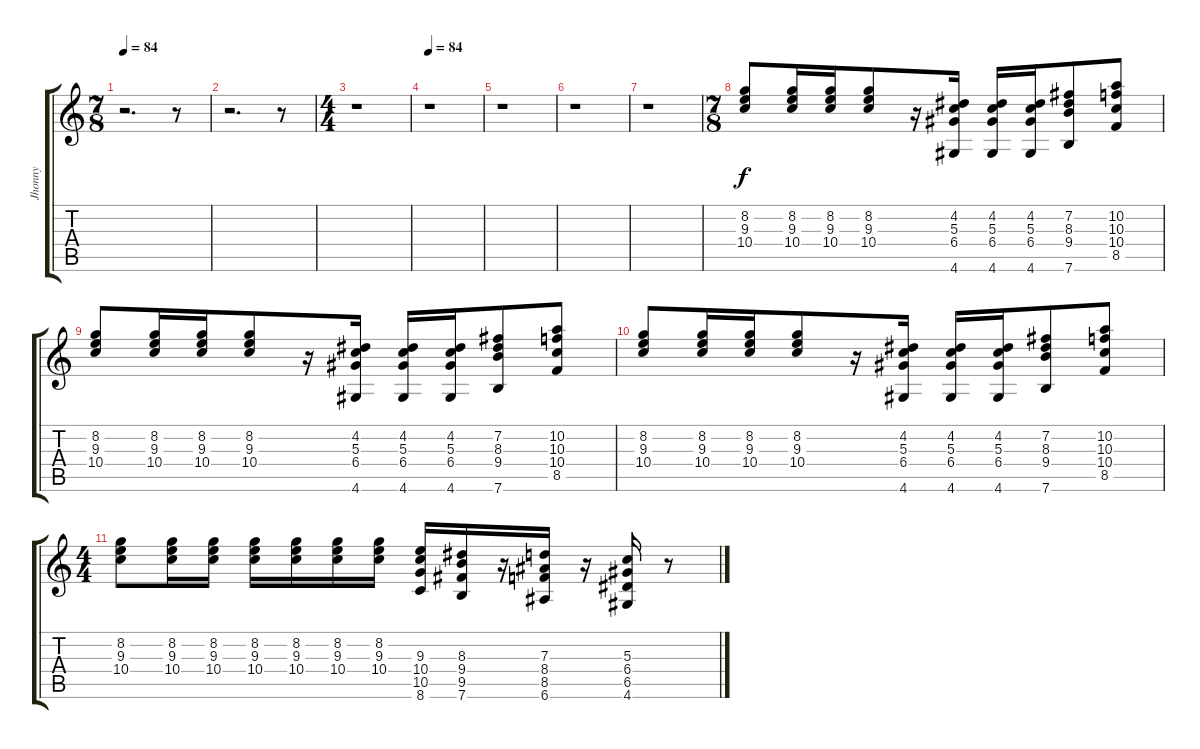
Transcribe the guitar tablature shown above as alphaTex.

\track ("Jhonny" "Jhonny") {instrument electricguitarjazz}
\staff {score tabs}
\tuning (E4 B3 G3 D3 A2 E2) {hide}
\ts (7 8)
\tempo 84
\clef g2
\ks c
r.2{d dy f} r.8 |
r.2{d} r.8 |
\ts (4 4)
r.1 |
\tempo 84
r.1 |
r.1 |
r.1 |
r.1 |
\ts (7 8)
(8.2 9.3 10.4).8 (8.2 9.3 10.4).16 (8.2 9.3 10.4).16 (8.2 9.3 10.4).8 r.16 (4.2 5.3 6.4 4.6).16 (4.2 5.3 6.4 4.6).16 (4.2 5.3 6.4 4.6).16 (7.2 8.3 9.4 7.6).8 (10.2 10.3 10.4 8.5).8 |
(8.2 9.3 10.4).8 (8.2 9.3 10.4).16 (8.2 9.3 10.4).16 (8.2 9.3 10.4).8 r.16 (4.2 5.3 6.4 4.6).16 (4.2 5.3 6.4 4.6).16 (4.2 5.3 6.4 4.6).16 (7.2 8.3 9.4 7.6).8 (10.2 10.3 10.4 8.5).8 |
(8.2 9.3 10.4).8 (8.2 9.3 10.4).16 (8.2 9.3 10.4).16 (8.2 9.3 10.4).8 r.16 (4.2 5.3 6.4 4.6).16 (4.2 5.3 6.4 4.6).16 (4.2 5.3 6.4 4.6).16 (7.2 8.3 9.4 7.6).8 (10.2 10.3 10.4 8.5).8 |
\ts (4 4)
(8.2 9.3 10.4).8 (8.2 9.3 10.4).16 (8.2 9.3 10.4).16 (8.2 9.3 10.4).16 (8.2 9.3 10.4).16 (8.2 9.3 10.4).16 (8.2 9.3 10.4).16 (9.3 10.4 10.5 8.6).16 (8.3 9.4 9.5 7.6).16 r.16 (7.3 8.4 8.5 6.6).16 r.16 (5.3 6.4 6.5 4.6).16 r.8
